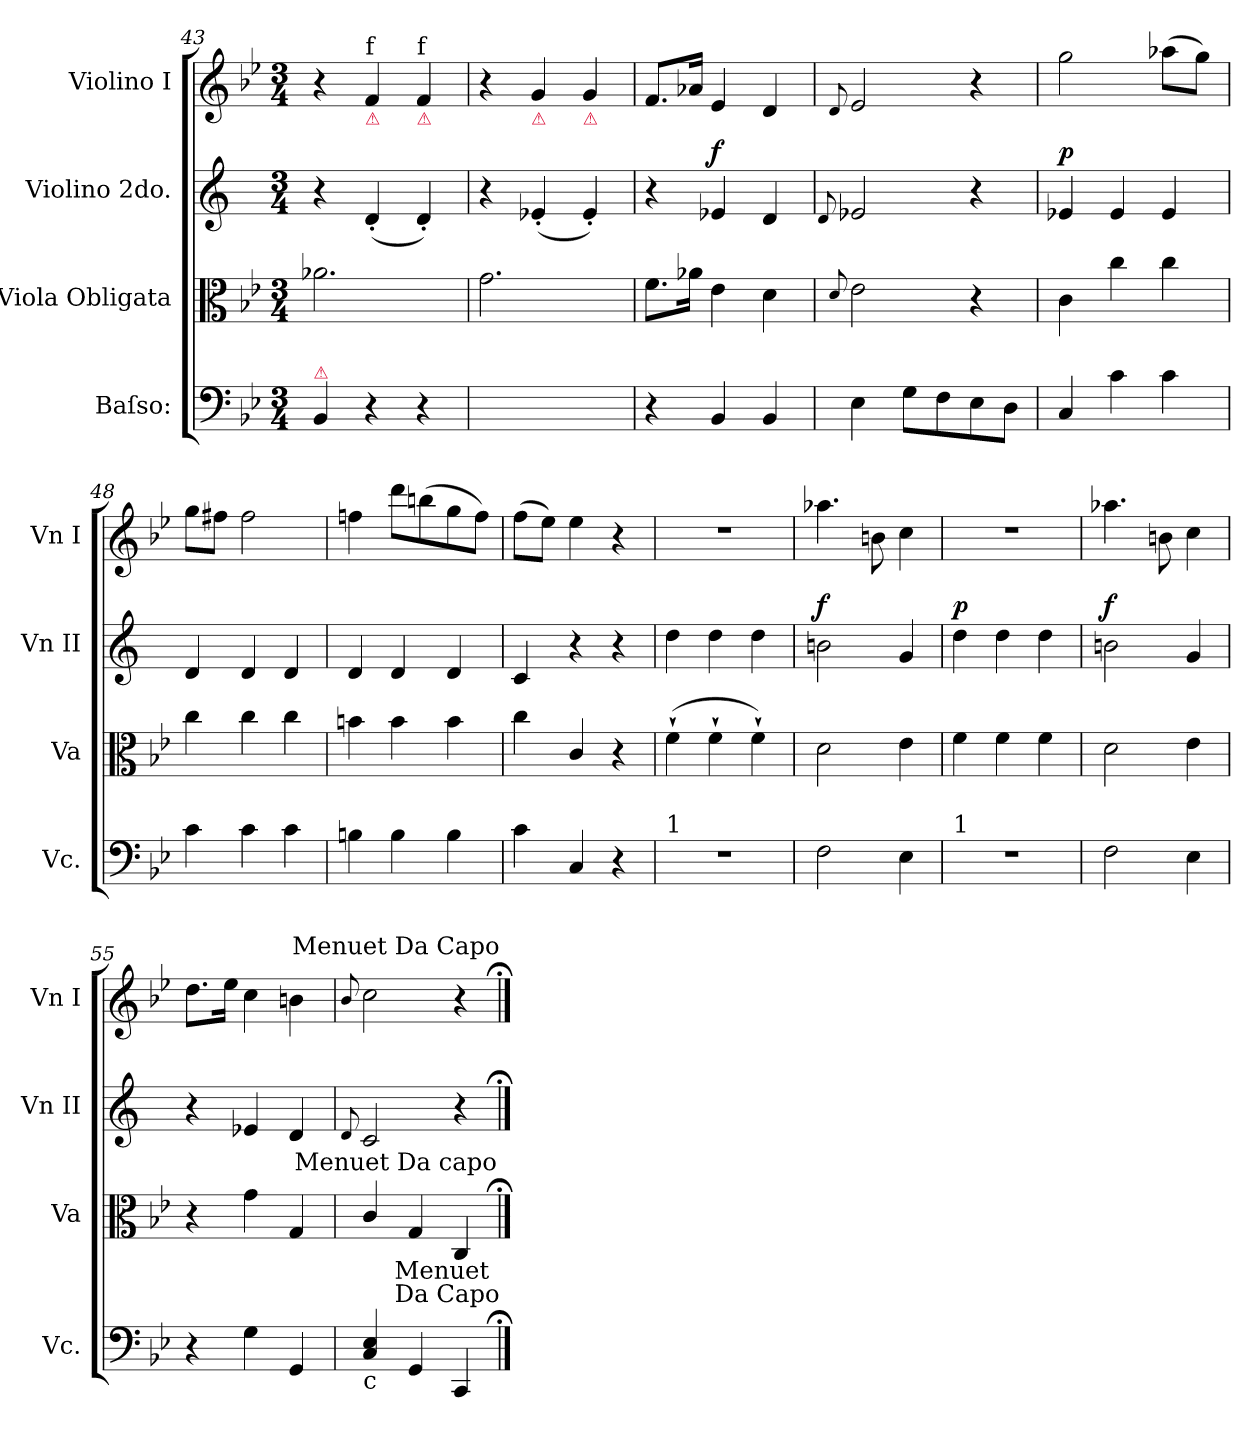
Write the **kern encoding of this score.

**kern	**kern	**dynam	**kern	**dynam	**kern
*part4	*part3	*part3	*part2	*part2	*part1
*staff4	*staff3	*staff3	*staff2	*staff2	*staff1
*I"Baſso:	*I"Viola Obligata	*	*I"Violino 2do.	*	*I"Violino I
*I'Vc.	*I'Va	*	*I'Vn II	*	*I'Vn I
*clefF4	*clefC3	*	*clefG2	*	*clefG2
*k[b-e-]	*k[b-e-]	*	*	*	*k[b-e-]
*M3/4	*M3/4	*	*M3/4	*	*M3/4
=43	=43	=43	=43	=43	=43
!LO:TX:a:color=crimson:t=⚠	!	!	!	!	!
4BB-/	2.a-X\	.	4r	.	4r
!	!	!	!	!	!LO:TX:a:t=f
!	!	!	!	!	!LO:TX:b:color=crimson:t=⚠
4r	.	.	(4d'/	.	4f/
!	!	!	!	!	!LO:TX:a:t=f
!	!	!	!	!	!LO:TX:b:color=crimson:t=⚠
4r	.	.	4d'/)	.	4f/
=44	=44	=44	=44	=44	=44
4BB-/yy	2.g\	.	4r	.	4r
!	!	!	!	!	!LO:TX:b:color=crimson:t=⚠
4ryy	.	.	(4e-'/	.	4g/
!	!	!	!	!	!LO:TX:b:color=crimson:t=⚠
4ryy	.	.	4e-'/)	.	4g/
=45	=45	=45	=45	=45	=45
4r	8.f\L	.	4r	.	8.f/L
.	16a-X\Jk	.	.	.	16a-X/Jk
!	!	!	!	!LO:DY:a	!
4BB-/	4e-\	.	4e-/	f	4e-/
4BB-/	4d\	.	4d/	.	4d/
=46	=46	=46	=46	=46	=46
.	8qqd/	.	8qqd/	.	8qqd/
4E-\	2e-\	.	2e-/	.	2e-/
8G\L	.	.	.	.	.
8F\	.	.	.	.	.
8E-\	4r	.	4r	.	4r
8D\J	.	.	.	.	.
=47	=47	=47	=47	=47	=47
!	!	!	!	!LO:DY:a	!
4C/	4c\	p&colon;	4e-/	p	2gg\
4c\	4cc\	.	4e-/	.	.
4c\	4cc\	.	4e-/	.	(8aa-X\L
.	.	.	.	.	8gg\J)
=48	=48	=48	=48	=48	=48
4c\	4cc\	.	4d/	.	8gg\L
.	.	.	.	.	8ff#X\J
4c\	4cc\	.	4d/	.	2ff#\
4c\	4cc\	.	4d/	.	.
=49	=49	=49	=49	=49	=49
4Bn\	4bn\	.	4d/	.	4ffn\
4B\	4b\	.	4d/	.	8ddd\L
.	.	.	.	.	(8bbn\
4B\	4b\	.	4d/	.	8gg\
.	.	.	.	.	8ff\J)
=50	=50	=50	=50	=50	=50
4c\	4cc\	.	4c/	.	(8ff\L
.	.	.	.	.	8ee-\J)
4C/	4c/	.	4r	.	4ee-\
4r	4r	.	4r	.	4r
=51	=51	=51	=51	=51	=51
!LO:TX:a:t=1	!	!	!	!	!
2.r	(4f`\	p&colon;	4dd\	.	2.r
.	4f`\	.	4dd\	.	.
.	4f`\)	.	4dd\	.	.
=52	=52	=52	=52	=52	=52
!	!	!	!	!LO:DY:a	!
2F\	2d\	fo	2bn\	f	4.aa-X\
.	.	.	.	.	8bn\
4E-\	4e-\	.	4g/	.	4cc\
=53	=53	=53	=53	=53	=53
!LO:TX:a:t=1	!	!	!	!	!
!	!	!	!	!LO:DY:a	!
2.r	4f\	.	4dd\	p	2.r
.	4f\	.	4dd\	.	.
.	4f\	.	4dd\	.	.
=54	=54	=54	=54	=54	=54
!	!	!	!	!LO:DY:a	!
2F\	2d\	.	2bn\	f	4.aa-X\
.	.	.	.	.	8bn\
4E-\	4e-\	.	4g/	.	4cc\
=55	=55	=55	=55	=55	=55
4r	4r	.	4r	.	8.dd\L
.	.	.	.	.	16ee-\Jk
4G\	4g\	.	4e-/	.	4cc\
4GG/	4G/	.	4d/	.	4bn\
=56	=56	=56	=56	=56	=56
.	.	.	8qqd/	.	8qqb-/
!LO:TX:b:t=c	!	!	!	!	!
4C/ 4E-/	4c/	.	2c/	.	2cc\
4GG/	4G/	.	.	.	.
4CC/	4C/	.	4r	.	4r
!	!	!	!	!	!LO:TX:a:t=Menuet Da Capo
!	!LO:TX:a:t=Menuet Da capo	!	!	!	!
!LO:TX:a:t=Menuet \nDa Capo	!	!	!	!	!
==;	==;	==;	==;	==;	==;
*-	*-	*-	*-	*-	*-
